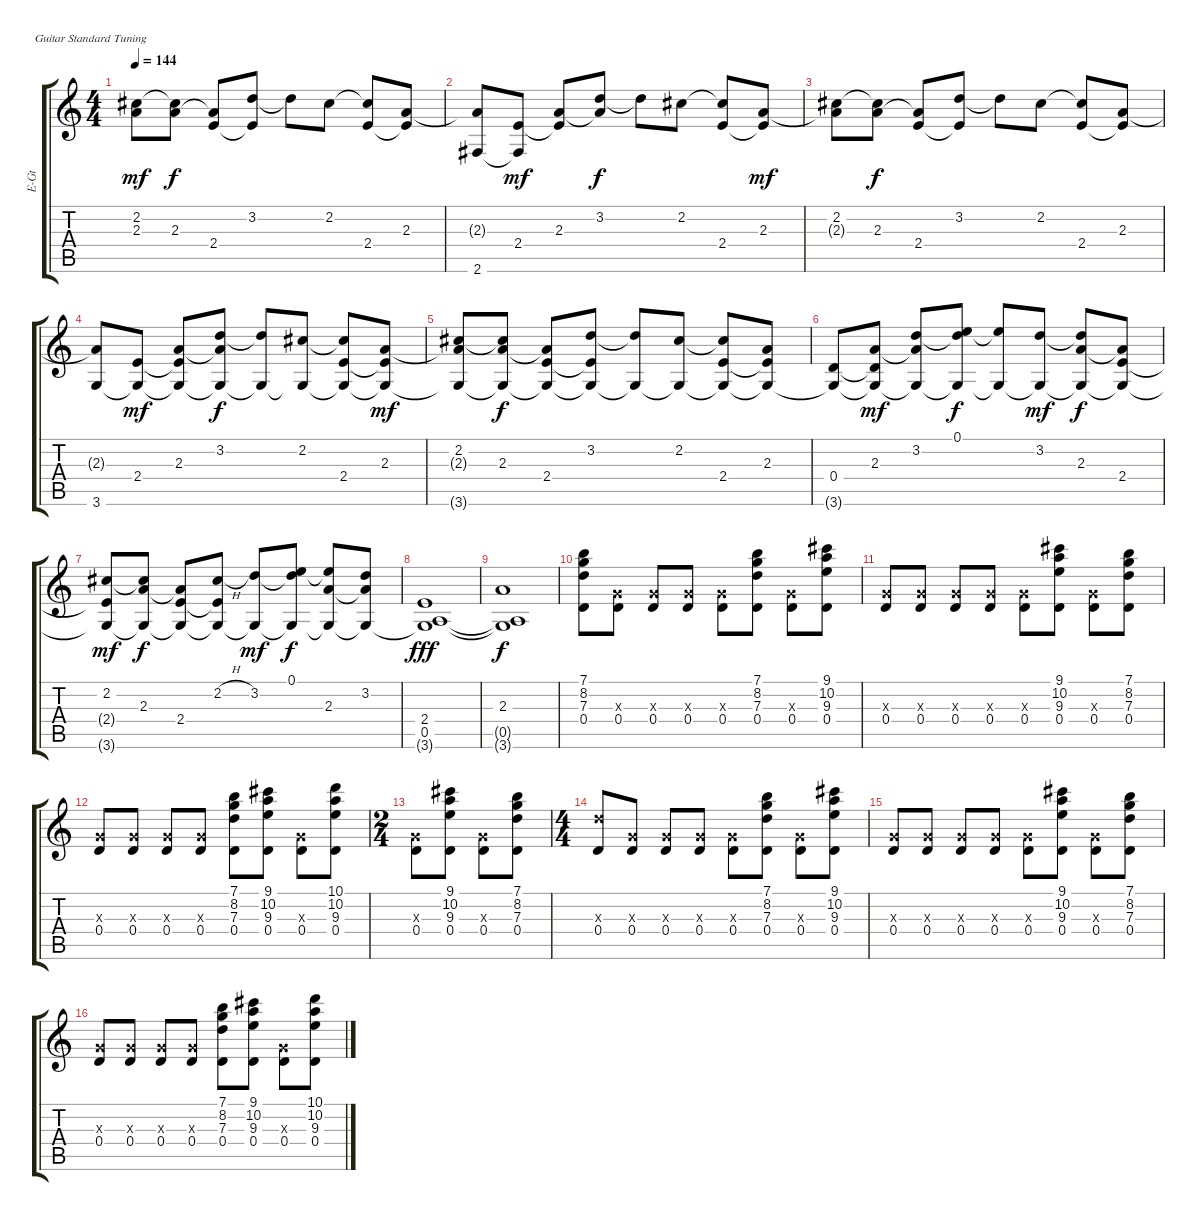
\bracketExtendMode groupsimilarinstruments
\otherSystemsTrackNameOrientation horizontal
\track ("Rhythm Guitar 1" "E-Gt") {instrument distortionguitar}
\staff {score tabs}
\tuning (E4 B3 G3 D3 A2 E2)
\ts (4 4)
\tempo 144
\clef g2
\ks c
(2.2{acc #} 2.3{t}).8{dy mf beam Down} (2.2{t acc #} 2.3).8{dy f beam Down} (2.3{t} 2.4).8{beam Up} (3.2 2.4{t}).8{beam Up} 3.2{t}.8{beam Down} 2.2{acc #}.8{beam Down} (2.2{t acc #} 2.4).8{beam Up} (2.3 2.4{t}).8{beam Up} |
(2.3{t} 2.6{acc #}).8{beam Up} (2.4 2.6{t acc #}).8{dy mf beam Up} (2.3 2.4{t}).8{beam Up} (3.2 2.3{t}).8{dy f beam Up} 3.2{t}.8{beam Down} 2.2{acc #}.8{beam Down} (2.2{t acc #} 2.4).8{beam Up} (2.3 2.4{t}).8{dy mf beam Up} |
(2.2{acc #} 2.3{t}).8{beam Down} (2.2{t acc #} 2.3).8{dy f beam Down} (2.3{t} 2.4).8{beam Up} (3.2 2.4{t}).8{beam Up} 3.2{t}.8{beam Down} 2.2{acc #}.8{beam Down} (2.2{t acc #} 2.4).8{beam Up} (2.3 2.4{t}).8{beam Up} |
(2.3{t} 3.6).8{beam Up} (2.4 3.6{t}).8{dy mf beam Up} (2.3 2.4{t} 3.6{t}).8{beam Up} (3.2 2.3{t} 3.6{t}).8{dy f beam Up} (3.2{t} 3.6{t}).8{beam Up} (2.2{acc #} 3.6{t}).8{beam Up} (2.2{t acc #} 2.4 3.6{t}).8{beam Up} (2.3 2.4{t} 3.6{t}).8{dy mf beam Up} |
(2.2{acc #} 2.3{t} 3.6{t}).8{beam Up} (2.2{t acc #} 2.3 3.6{t}).8{dy f beam Up} (2.3{t} 2.4 3.6{t}).8{beam Up} (3.2 2.4{t} 3.6{t}).8{beam Up} (3.2{t} 3.6{t}).8{beam Up} (2.2{acc #} 3.6{t}).8{beam Up} (2.2{t acc #} 2.4 3.6{t}).8{beam Up} (2.3 2.4{t} 3.6{t}).8{beam Up} |
(0.4 3.6{t}).8{beam Up} (2.3 0.4{t} 3.6{t}).8{dy mf beam Up} (3.2 2.3{t} 3.6{t}).8{beam Up} (0.1 3.2{t} 3.6{t}).8{dy f beam Up} (0.1{t} 3.6{t}).8{beam Up} (3.2 3.6{t}).8{dy mf beam Up} (3.2{t} 2.3 3.6{t}).8{dy f beam Up} (2.3{t} 2.4 3.6{t}).8{beam Up} |
(2.2{acc #} 2.4{t} 3.6{t}).8{dy mf beam Up} (2.2{t acc #} 2.3 3.6{t}).8{dy f beam Up} (2.3{t} 2.4 3.6{t}).8{beam Up} (2.2{h acc #} 2.4{t} 3.6{t}).8{beam Up} (3.2 3.6{t}).8{dy mf beam Up} (0.1 3.2{t} 3.6{t}).8{dy f beam Up} (0.1{t} 2.3 3.6{t}).8{beam Up} (3.2 2.3{t} 3.6{t}).8{beam Up} |
(2.4 0.5 3.6{t}).1{dy fff beam Up} |
(2.3 0.5{t} 3.6{t}).1{dy f beam Up} |
(7.1 8.2 7.3 0.4).8{beam Down} (0.3{x} 0.4).8{beam Down} (0.3{x} 0.4).8{beam Up} (0.3{x} 0.4).8{beam Up} (0.3{x} 0.4).8{beam Down} (7.1 8.2 7.3 0.4).8{beam Down} (0.3{x} 0.4).8{beam Down} (9.1{acc #} 10.2 9.3 0.4).8{beam Down} |
(0.3{x} 0.4).8{beam Up} (0.3{x} 0.4).8{beam Up} (0.3{x} 0.4).8{beam Up} (0.3{x} 0.4).8{beam Up} (0.3{x} 0.4).8{beam Down} (9.1{acc #} 10.2 9.3 0.4).8{beam Down} (0.3{x} 0.4).8{beam Down} (7.1 8.2 7.3 0.4).8{beam Down} |
(0.3{x} 0.4).8{beam Up} (0.3{x} 0.4).8{beam Up} (0.3{x} 0.4).8{beam Up} (0.3{x} 0.4).8{beam Up} (7.1 8.2 7.3 0.4).8{beam Down} (9.1{acc #} 10.2 9.3 0.4).8{beam Down} (0.3{x} 0.4).8{beam Down} (10.1 10.2 9.3 0.4).8{beam Down} |
\ts (2 4)
(0.3{x} 0.4).8{beam Down} (9.1{acc #} 10.2 9.3 0.4).8{beam Down} (0.3{x} 0.4).8{beam Down} (7.1 8.2 7.3 0.4).8{beam Down} |
\ts (4 4)
(7.3{x} 0.4).8{beam Up} (0.3{x} 0.4).8{beam Up} (0.3{x} 0.4).8{beam Up} (0.3{x} 0.4).8{beam Up} (0.3{x} 0.4).8{beam Down} (7.1 8.2 7.3 0.4).8{beam Down} (0.3{x} 0.4).8{beam Down} (9.1{acc #} 10.2 9.3 0.4).8{beam Down} |
(0.3{x} 0.4).8{beam Up} (0.3{x} 0.4).8{beam Up} (0.3{x} 0.4).8{beam Up} (0.3{x} 0.4).8{beam Up} (0.3{x} 0.4).8{beam Down} (9.1{acc #} 10.2 9.3 0.4).8{beam Down} (0.3{x} 0.4).8{beam Down} (7.1 8.2 7.3 0.4).8{beam Down} |
(0.3{x} 0.4).8{beam Up} (0.3{x} 0.4).8{beam Up} (0.3{x} 0.4).8{beam Up} (0.3{x} 0.4).8{beam Up} (7.1 8.2 7.3 0.4).8{beam Down} (9.1{acc #} 10.2 9.3 0.4).8{beam Down} (0.3{x} 0.4).8{beam Down} (10.1 10.2 9.3 0.4).8{beam Down}
